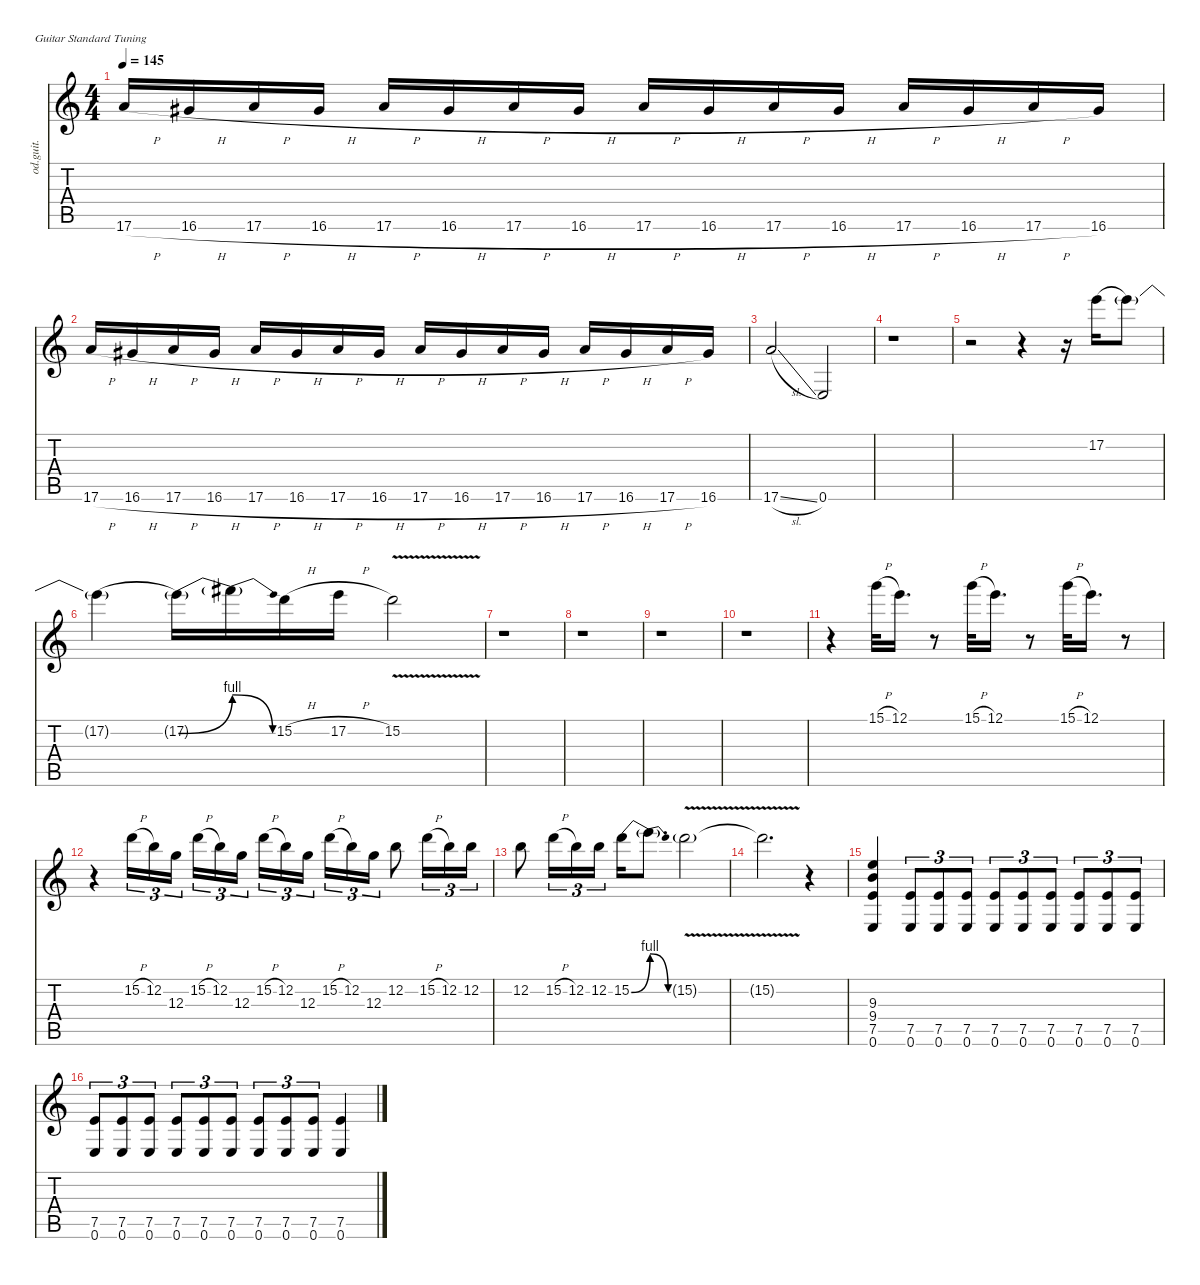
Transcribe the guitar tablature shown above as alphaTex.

\defaultSystemsLayout 4
\hideDynamics
\bracketExtendMode nobrackets
\otherSystemsTrackNameOrientation horizontal
\track ("Guitar 2 (Page)" "od.guit.") {instrument overdrivenguitar}
\staff {score tabs}
\tuning (E4 B3 G3 D3 A2 E2)
\ts (4 4)
\tempo 145
\clef g2
\ks c
17.6{h}.16{dy f beam Up} 16.6{h acc #}.16{beam Up} 17.6{h}.16{beam Up} 16.6{h acc #}.16{beam Up} 17.6{h}.16{beam Up} 16.6{h acc #}.16{beam Up} 17.6{h}.16{beam Up} 16.6{h acc #}.16{beam Up} 17.6{h}.16{beam Up} 16.6{h acc #}.16{beam Up} 17.6{h}.16{beam Up} 16.6{h acc #}.16{beam Up} 17.6{h}.16{beam Up} 16.6{h acc #}.16{beam Up} 17.6{h}.16{beam Up} 16.6{acc #}.16{beam Up} |
17.6{h}.16{beam Up} 16.6{h acc #}.16{beam Up} 17.6{h}.16{beam Up} 16.6{h acc #}.16{beam Up} 17.6{h}.16{beam Up} 16.6{h acc #}.16{beam Up} 17.6{h}.16{beam Up} 16.6{h acc #}.16{beam Up} 17.6{h}.16{beam Up} 16.6{h acc #}.16{beam Up} 17.6{h}.16{beam Up} 16.6{h acc #}.16{beam Up} 17.6{h}.16{beam Up} 16.6{h acc #}.16{beam Up} 17.6{h}.16{beam Up} 16.6{acc #}.16{beam Up} |
17.6{sl}.2{beam Up} 0.6.2{beam Up} |
r.1{beam Down} |
r.2{beam Down} r.4{beam Down} r.16{beam Down} 17.2{be (hold 0 0 60 0)}.16{beam Down} 17.2{t}.8{beam Down} |
17.2{be (hold 0 0 60 0) t}.4{beam Down} 17.2{be (bend 0 0 60 4) t}.16{beam Down} 17.2{be (release 0 4 60 0) t}.16{beam Down} 15.2{h}.16{beam Down} 17.2{h}.16{beam Down} 15.2{v}.2{beam Down} |
r.1{beam Down} |
r.1{beam Down} |
r.1{beam Down} |
r.1{beam Down} |
r.4{beam Down} 15.1{h}.32{beam Down} 12.1.16{d beam Down} r.8{beam Down} 15.1{h}.32{beam Down} 12.1.16{d beam Down} r.8{beam Down} 15.1{h}.32{beam Down} 12.1.16{d beam Down} r.8{beam Down} |
r.4{beam Down} 15.2{h}.16{tu (3 2) beam Down} 12.2.16{tu (3 2) beam Down} 12.3.16{tu (3 2) beam Down} 15.2{h}.16{tu (3 2) beam Down} 12.2.16{tu (3 2) beam Down} 12.3.16{tu (3 2) beam Down} 15.2{h}.16{tu (3 2) beam Down} 12.2.16{tu (3 2) beam Down} 12.3.16{tu (3 2) beam Down} 15.2{h}.16{tu (3 2) beam Down} 12.2.16{tu (3 2) beam Down} 12.3.16{tu (3 2) beam Down} 12.2.8{beam Down} 15.2{h}.16{tu (3 2) beam Down} 12.2.16{tu (3 2) beam Down} 12.2.16{tu (3 2) beam Down} |
12.2.8{beam Down} 15.2{h}.16{tu (3 2) beam Down} 12.2.16{tu (3 2) beam Down} 12.2.16{tu (3 2) beam Down} 15.2{be (bend 0 0 60 4)}.16{beam Down} 15.2{be (release 0 4 60 0) t}.8{d beam Down} 15.2{v g}.2{beam Down} |
15.2{v t}.2{d beam Down} r.4{beam Down} |
(9.3 9.4 7.5 0.6).4{beam Up} (7.5 0.6).8{tu (3 2) beam Up} (7.5 0.6).8{tu (3 2) beam Up} (7.5 0.6).8{tu (3 2) beam Up} (7.5 0.6).8{tu (3 2) beam Up} (7.5 0.6).8{tu (3 2) beam Up} (7.5 0.6).8{tu (3 2) beam Up} (7.5 0.6).8{tu (3 2) beam Up} (7.5 0.6).8{tu (3 2) beam Up} (7.5 0.6).8{tu (3 2) beam Up} |
(7.5 0.6).8{tu (3 2) beam Up} (7.5 0.6).8{tu (3 2) beam Up} (7.5 0.6).8{tu (3 2) beam Up} (7.5 0.6).8{tu (3 2) beam Up} (7.5 0.6).8{tu (3 2) beam Up} (7.5 0.6).8{tu (3 2) beam Up} (7.5 0.6).8{tu (3 2) beam Up} (7.5 0.6).8{tu (3 2) beam Up} (7.5 0.6).8{tu (3 2) beam Up} (7.5 0.6).4{beam Up}
